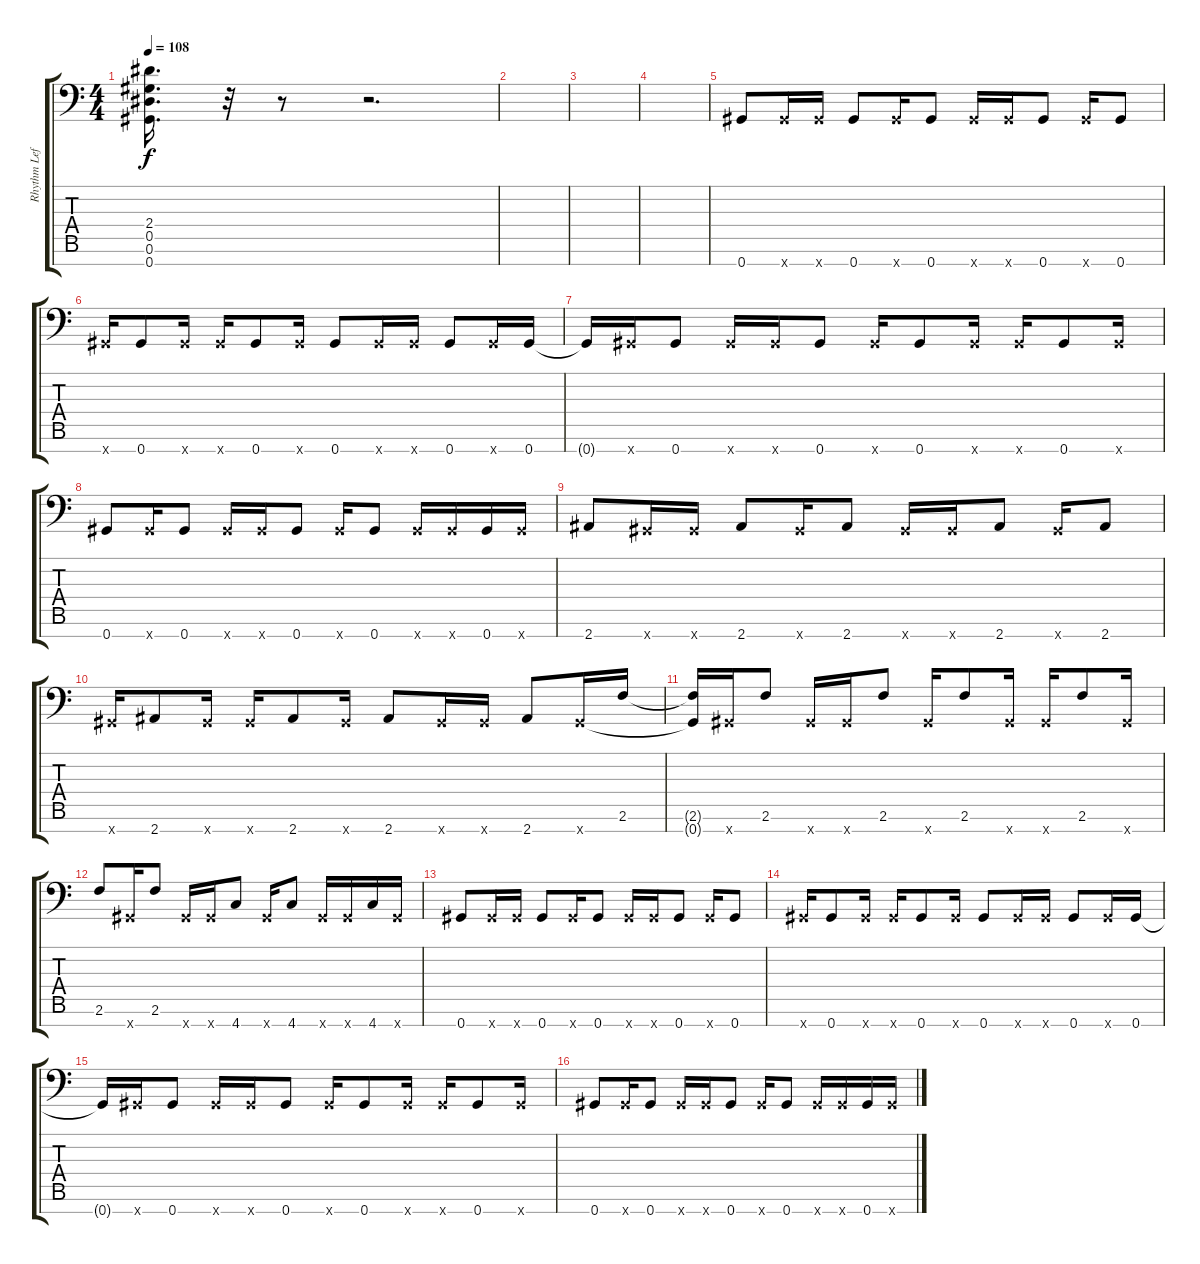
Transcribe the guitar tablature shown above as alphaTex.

\track ("Rhythm Left" "Rhythm Lef") {instrument overdrivenguitar}
\staff {score tabs}
\tuning (Eb4 Bb3 Gb3 Db3 Ab2 Eb2 Ab1) {hide}
\ts (4 4)
\tempo 108
\clef f4
\ks c
(2.4 0.5 0.6 0.7).16{d dy f} r.32 r.8 r.2{d} |
|
|
|
0.7.8 0.7{x}.16 0.7{x}.16 0.7.8 0.7{x}.16 0.7.8 0.7{x}.16 0.7{x}.16 0.7.8 0.7{x}.16 0.7.8 |
0.7{x}.16 0.7.8 0.7{x}.16 0.7{x}.16 0.7.8 0.7{x}.16 0.7.8 0.7{x}.16 0.7{x}.16 0.7.8 0.7{x}.16 0.7.16 |
0.7{t}.16 0.7{x}.16 0.7.8 0.7{x}.16 0.7{x}.16 0.7.8 0.7{x}.16 0.7.8 0.7{x}.16 0.7{x}.16 0.7.8 0.7{x}.16 |
0.7.8 0.7{x}.16 0.7.8 0.7{x}.16 0.7{x}.16 0.7.8 0.7{x}.16 0.7.8 0.7{x}.16 0.7{x}.16 0.7.16 0.7{x}.16 |
2.7.8 0.7{x}.16 0.7{x}.16 2.7.8 0.7{x}.16 2.7.8 0.7{x}.16 0.7{x}.16 2.7.8 0.7{x}.16 2.7.8 |
0.7{x}.16 2.7.8 0.7{x}.16 0.7{x}.16 2.7.8 0.7{x}.16 2.7.8 0.7{x}.16 0.7{x}.16 2.7.8 0.7{x}.16 2.6.16 |
(2.6{t} 0.7{t}).16 0.7{x}.16 2.6.8 0.7{x}.16 0.7{x}.16 2.6.8 0.7{x}.16 2.6.8 0.7{x}.16 0.7{x}.16 2.6.8 0.7{x}.16 |
2.6.8 0.7{x}.16 2.6.8 0.7{x}.16 0.7{x}.16 4.7.8 0.7{x}.16 4.7.8 0.7{x}.16 0.7{x}.16 4.7.16 0.7{x}.16 |
0.7.8 0.7{x}.16 0.7{x}.16 0.7.8 0.7{x}.16 0.7.8 0.7{x}.16 0.7{x}.16 0.7.8 0.7{x}.16 0.7.8 |
0.7{x}.16 0.7.8 0.7{x}.16 0.7{x}.16 0.7.8 0.7{x}.16 0.7.8 0.7{x}.16 0.7{x}.16 0.7.8 0.7{x}.16 0.7.16 |
0.7{t}.16 0.7{x}.16 0.7.8 0.7{x}.16 0.7{x}.16 0.7.8 0.7{x}.16 0.7.8 0.7{x}.16 0.7{x}.16 0.7.8 0.7{x}.16 |
0.7.8 0.7{x}.16 0.7.8 0.7{x}.16 0.7{x}.16 0.7.8 0.7{x}.16 0.7.8 0.7{x}.16 0.7{x}.16 0.7.16 0.7{x}.16
